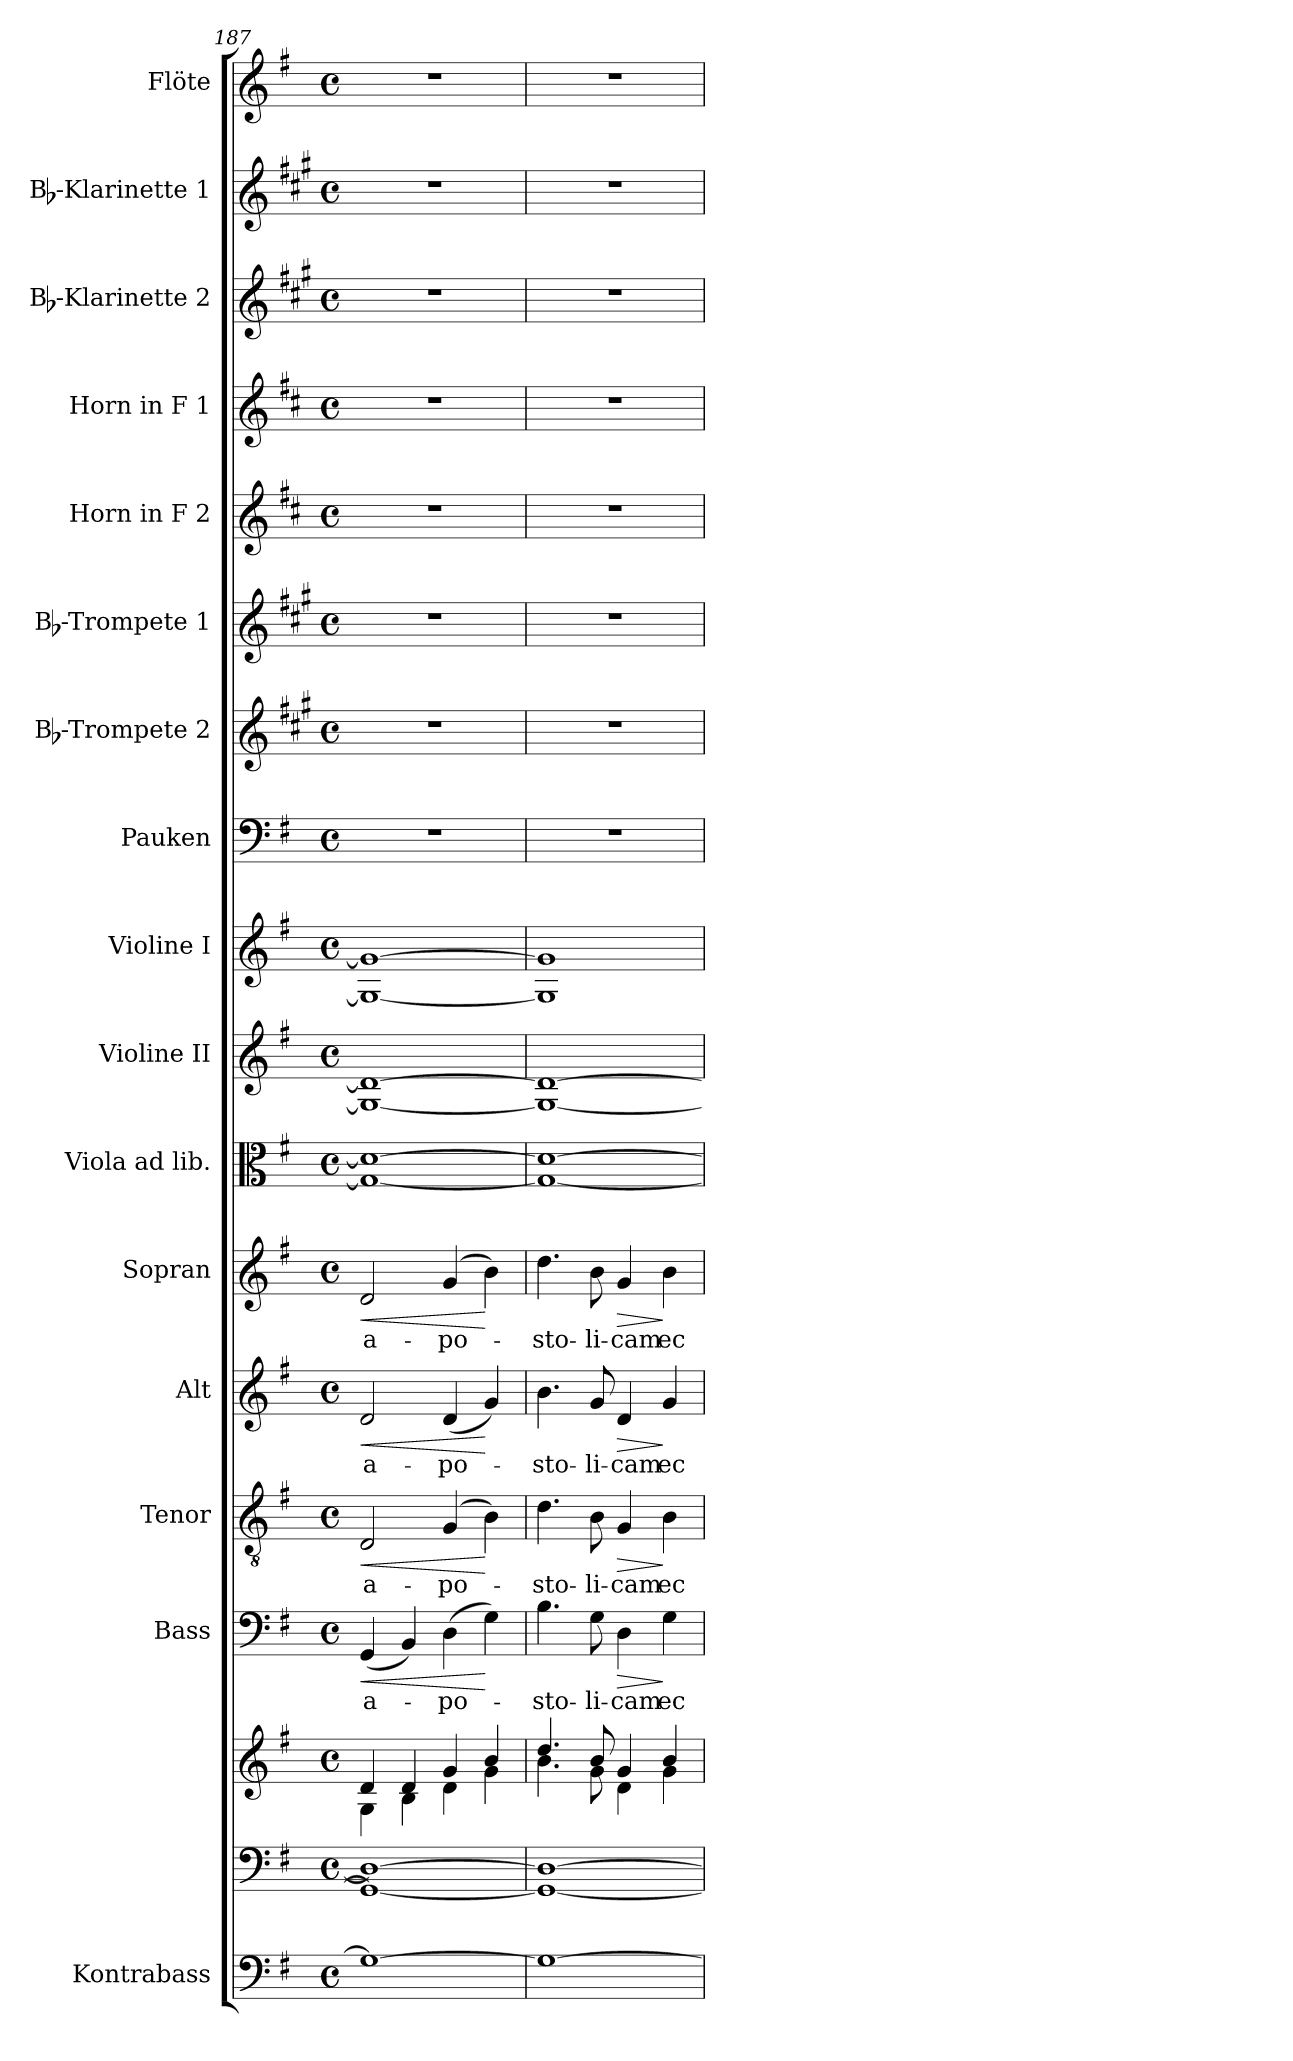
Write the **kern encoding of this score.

**kern	**kern	**kern	**kern	**text	**dynam	**kern	**text	**dynam	**kern	**text	**dynam	**kern	**text	**dynam	**kern	**kern	**kern	**kern	**kern	**kern	**kern	**kern	**kern	**kern	**kern
*part17	*part16	*part16	*part15	*part15	*part15	*part14	*part14	*part14	*part13	*part13	*part13	*part12	*part12	*part12	*part11	*part10	*part9	*part8	*part7	*part6	*part5	*part4	*part3	*part2	*part1
*staff18	*staff17	*staff16	*staff15	*staff15	*staff15	*staff14	*staff14	*staff14	*staff13	*staff13	*staff13	*staff12	*staff12	*staff12	*staff11	*staff10	*staff9	*staff8	*staff7	*staff6	*staff5	*staff4	*staff3	*staff2	*staff1
*I"Kontrabass	*	*	*I"Bass	*	*	*I"Tenor	*	*	*I"Alt	*	*	*I"Sopran	*	*	*I"Viola ad lib.	*I"Violine II	*I"Violine I	*I"Pauken	*I"Bb-Trompete 2	*I"Bb-Trompete 1	*I"Horn in F 2	*I"Horn in F 1	*I"Bb-Klarinette 2	*I"Bb-Klarinette 1	*I"Flöte
*I'Kb.	*	*	*I'B.	*	*	*I'T.	*	*	*I'A.	*	*	*I'S.	*	*	*I'Vla.	*I'Vl. II	*I'Vl. I	*I'Pk.	*I'Bb Trp. 2	*I'Bb Trp. 1	*	*	*I'Bb Kl. 2	*I'Bb Kl. 1	*I'Fl.
*clefF4	*clefF4	*clefG2	*clefF4	*	*	*clefGv2	*	*	*clefG2	*	*	*clefG2	*	*	*clefC3	*clefG2	*clefG2	*clefF4	*clefG2	*clefG2	*clefG2	*clefG2	*clefG2	*clefG2	*clefG2
*ITrd7c12	*	*	*	*	*	*	*	*	*	*	*	*	*	*	*	*	*	*	*ITrd1c2	*ITrd1c2	*ITrd4c7	*ITrd4c7	*ITrd1c2	*ITrd1c2	*
*k[f#]	*k[f#]	*k[f#]	*k[f#]	*	*	*k[f#]	*	*	*k[f#]	*	*	*k[f#]	*	*	*k[f#]	*k[f#]	*k[f#]	*k[f#]	*k[f#]	*k[f#]	*k[f#]	*k[f#]	*k[f#]	*k[f#]	*k[f#]
*G:	*G:	*G:	*G:	*	*	*G:	*	*	*G:	*	*	*G:	*	*	*G:	*G:	*G:	*G:	*G:	*G:	*G:	*G:	*G:	*G:	*G:
*M4/4	*M4/4	*M4/4	*M4/4	*	*	*M4/4	*	*	*M4/4	*	*	*M4/4	*	*	*M4/4	*M4/4	*M4/4	*M4/4	*M4/4	*M4/4	*M4/4	*M4/4	*M4/4	*M4/4	*M4/4
*met(c)	*met(c)	*met(c)	*met(c)	*	*	*met(c)	*	*	*met(c)	*	*	*met(c)	*	*	*met(c)	*met(c)	*met(c)	*met(c)	*met(c)	*met(c)	*met(c)	*met(c)	*met(c)	*met(c)	*met(c)
=187	=187	=187	=187	=187	=187	=187	=187	=187	=187	=187	=187	=187	=187	=187	=187	=187	=187	=187	=187	=187	=187	=187	=187	=187	=187
*	*^	*^	*	*	*	*	*	*	*	*	*	*	*	*	*	*	*	*	*	*	*	*	*	*	*
!	!	!	!	!	!	!LO:LY:b	!LO:HP:b	!	!LO:LY:b	!LO:HP:b	!	!LO:LY:b	!LO:HP:b	!	!LO:LY:b	!LO:HP:b	!	!	!	!	!	!	!	!	!	!	!
1GG_	1D_	1GG_	4d/	4G\	(<4GG/	a-	<	2D/	a-	<	2d/	a-	<	2d/	a-	<	1G_ 1d_	1G_ 1d_	1G_ 1g_	1r	1r	1r	1r	1r	1r	1r	1r
.	.	.	4d/	4B\	4BB/)	.	.	.	.	.	.	.	.	.	.	.	.	.	.	.	.	.	.	.	.	.	.
!	!	!	!	!	!	!LO:LY:b	!	!	!LO:LY:b	!	!	!LO:LY:b	!	!	!LO:LY:b	!	!	!	!	!	!	!	!	!	!	!	!
.	.	.	4g/	4d\	(>4D\	-po-	.	(4G/	-po-	.	(<4d/	-po-	.	(4g/	-po-	.	.	.	.	.	.	.	.	.	.	.	.
.	.	.	4b/	4g\	4G\)	.	[	4B\)	.	[	4g/)	.	[	4b\)	.	[	.	.	.	.	.	.	.	.	.	.	.
!!LO:PB:g=z
=188	=188	=188	=188	=188	=188	=188	=188	=188	=188	=188	=188	=188	=188	=188	=188	=188	=188	=188	=188	=188	=188	=188	=188	=188	=188	=188	=188
!	!	!	!	!	!	!LO:LY:b	!	!	!LO:LY:b	!	!	!LO:LY:b	!	!	!LO:LY:b	!	!	!	!	!	!	!	!	!	!	!	!
1GG_	1D_	1GG_	4.dd/	4.b\	4.B\	-sto-	.	4.d\	-sto-	.	4.b\	-sto-	.	4.dd\	-sto-	.	1G_ 1d_	1G_ 1d_	1G] 1g]	1r	1r	1r	1r	1r	1r	1r	1r
!	!	!	!	!	!	!LO:LY:b	!	!	!LO:LY:b	!	!	!LO:LY:b	!	!	!LO:LY:b	!	!	!	!	!	!	!	!	!	!	!	!
.	.	.	8b/	8g\	8G\	-li-	.	8B\	-li-	.	8g/	-li-	.	8b\	-li-	.	.	.	.	.	.	.	.	.	.	.	.
!	!	!	!	!	!	!LO:LY:b	!LO:HP:b	!	!LO:LY:b	!LO:HP:b	!	!LO:LY:b	!LO:HP:b	!	!LO:LY:b	!LO:HP:b	!	!	!	!	!	!	!	!	!	!	!
.	.	.	4g/	4d\	4D\	-cam	>	4G/	-cam	>	4d/	-cam	>	4g/	-cam	>	.	.	.	.	.	.	.	.	.	.	.
!	!	!	!	!	!	!LO:LY:b	!	!	!LO:LY:b	!	!	!LO:LY:b	!	!	!LO:LY:b	!	!	!	!	!	!	!	!	!	!	!	!
.	.	.	4b/	4g\	4G\	ec-	]	4B\	ec-	]	4g/	ec-	]	4b\	ec-	]	.	.	.	.	.	.	.	.	.	.	.
*	*v	*v	*	*	*	*	*	*	*	*	*	*	*	*	*	*	*	*	*	*	*	*	*	*	*	*	*
*	*	*v	*v	*	*	*	*	*	*	*	*	*	*	*	*	*	*	*	*	*	*	*	*	*	*	*
=	=	=	=	=	=	=	=	=	=	=	=	=	=	=	=	=	=	=	=	=	=	=	=	=	=
*-	*-	*-	*-	*-	*-	*-	*-	*-	*-	*-	*-	*-	*-	*-	*-	*-	*-	*-	*-	*-	*-	*-	*-	*-	*-
